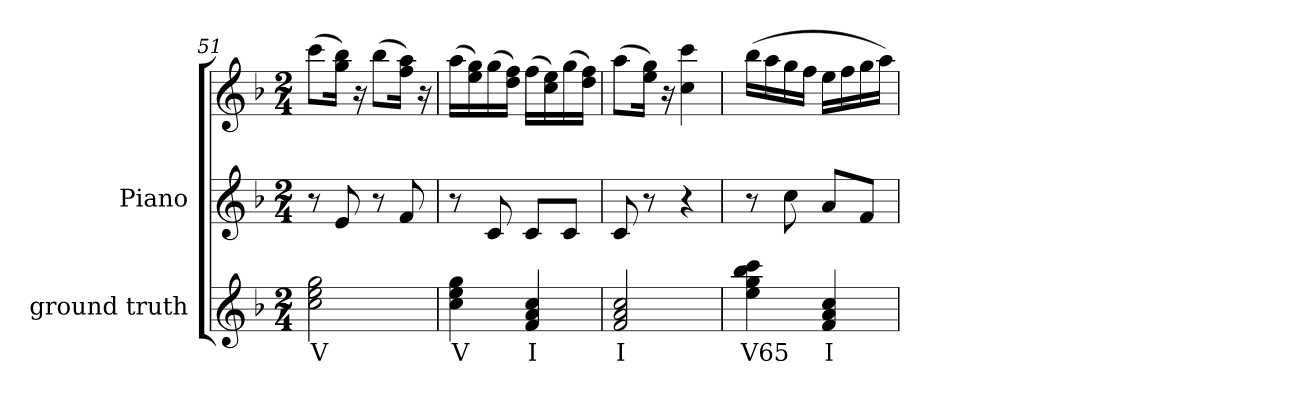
**kern	**text	**kern	**kern
*part2	*part2	*part1	*part1
*staff3	*staff3	*staff2	*staff1
*I"ground truth	*	*I"Piano	*
*	*	*I'Pno.	*
!!LO:LB:g=z
*	*	*clefG2	*clefG2
*k[b-]	*	*k[b-]	*k[b-]
*F:	*	*F:	*F:
*M2/4	*	*M2/4	*M2/4
=51	=51	=51	=51
2cc 2ee 2gg	V	8r	(>8ccc\L
.	.	8e/	16gg\ 16bb-\Jk)
.	.	.	16r
.	.	8r	(>8bb-\L
.	.	8f/	16ff\ 16aa\Jk)
.	.	.	16r
=52	=52	=52	=52
4cc 4ee 4gg	V	8r	(>16aa\LL
.	.	.	16ee\ 16gg\)
.	.	8c/	(>16gg\
.	.	.	16dd\ 16ff\JJ)
4f 4a 4cc	I	8c/L	(>16ff\LL
.	.	.	16cc\ 16ee\)
.	.	8c/J	(>16gg\
.	.	.	16dd\ 16ff\JJ)
=53	=53	=53	=53
2f 2a 2cc	I	8c/	(>8aa\L
.	.	8r	16ee\ 16gg\Jk)
.	.	.	16r
.	.	4r	4cc\ 4ccc\
=54	=54	=54	=54
4ee 4gg 4bb- 4ccc	V65	8r	(>16bb-\LL
.	.	.	16aa\
.	.	8cc\	16gg\
.	.	.	16ff\JJ
4f 4a 4cc	I	8a/L	16ee\LL
.	.	.	16ff\
.	.	8f/J	16gg\
.	.	.	16aa\JJ)
=	=	=	=
*-	*-	*-	*-
